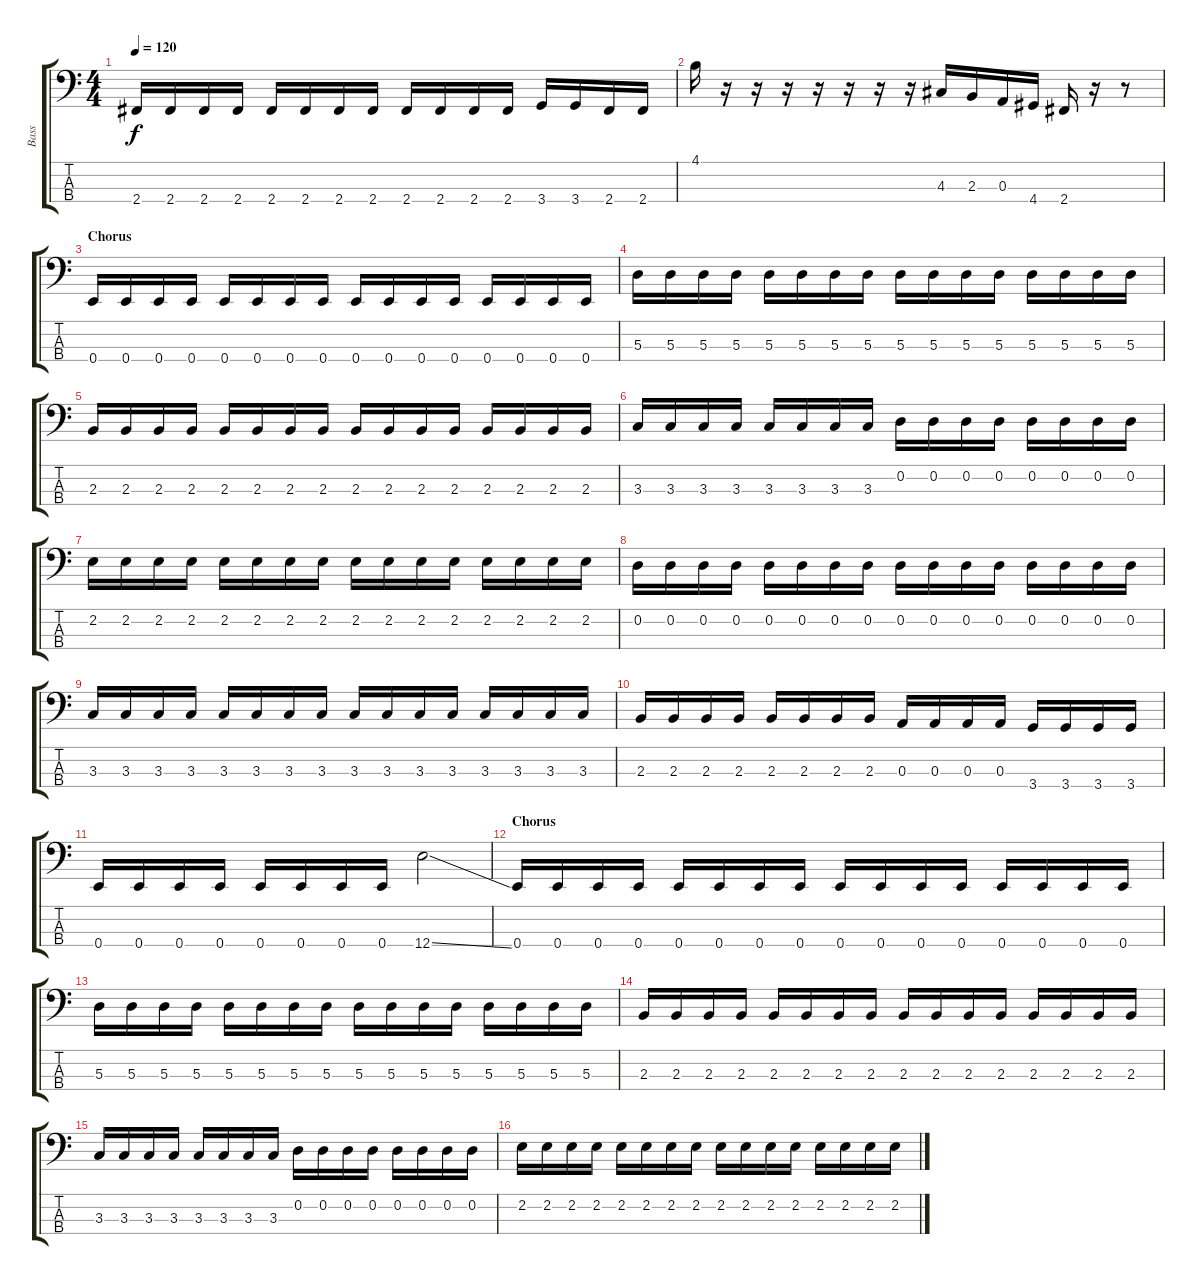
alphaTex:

\track ("Bass" "Bass") {instrument electricbasspick}
\staff {score tabs}
\tuning (G2 D2 A1 E1) {hide}
\ts (4 4)
\tempo 120
\clef f4
\ks c
2.4.16{dy f} 2.4.16 2.4.16 2.4.16 2.4.16 2.4.16 2.4.16 2.4.16 2.4.16 2.4.16 2.4.16 2.4.16 3.4.16 3.4.16 2.4.16 2.4.16 |
4.1.16 r.16 r.16 r.16 r.16 r.16 r.16 r.16 4.3.16 2.3.16 0.3.16 4.4.16 2.4.16 r.16 r.8 |
\section ("" "Chorus")
0.4.16 0.4.16 0.4.16 0.4.16 0.4.16 0.4.16 0.4.16 0.4.16 0.4.16 0.4.16 0.4.16 0.4.16 0.4.16 0.4.16 0.4.16 0.4.16 |
5.3.16 5.3.16 5.3.16 5.3.16 5.3.16 5.3.16 5.3.16 5.3.16 5.3.16 5.3.16 5.3.16 5.3.16 5.3.16 5.3.16 5.3.16 5.3.16 |
2.3.16 2.3.16 2.3.16 2.3.16 2.3.16 2.3.16 2.3.16 2.3.16 2.3.16 2.3.16 2.3.16 2.3.16 2.3.16 2.3.16 2.3.16 2.3.16 |
3.3.16 3.3.16 3.3.16 3.3.16 3.3.16 3.3.16 3.3.16 3.3.16 0.2.16 0.2.16 0.2.16 0.2.16 0.2.16 0.2.16 0.2.16 0.2.16 |
2.2.16 2.2.16 2.2.16 2.2.16 2.2.16 2.2.16 2.2.16 2.2.16 2.2.16 2.2.16 2.2.16 2.2.16 2.2.16 2.2.16 2.2.16 2.2.16 |
0.2.16 0.2.16 0.2.16 0.2.16 0.2.16 0.2.16 0.2.16 0.2.16 0.2.16 0.2.16 0.2.16 0.2.16 0.2.16 0.2.16 0.2.16 0.2.16 |
3.3.16 3.3.16 3.3.16 3.3.16 3.3.16 3.3.16 3.3.16 3.3.16 3.3.16 3.3.16 3.3.16 3.3.16 3.3.16 3.3.16 3.3.16 3.3.16 |
2.3.16 2.3.16 2.3.16 2.3.16 2.3.16 2.3.16 2.3.16 2.3.16 0.3.16 0.3.16 0.3.16 0.3.16 3.4.16 3.4.16 3.4.16 3.4.16 |
0.4.16 0.4.16 0.4.16 0.4.16 0.4.16 0.4.16 0.4.16 0.4.16 12.4{ss}.2 |
\section ("" "Chorus")
0.4.16 0.4.16 0.4.16 0.4.16 0.4.16 0.4.16 0.4.16 0.4.16 0.4.16 0.4.16 0.4.16 0.4.16 0.4.16 0.4.16 0.4.16 0.4.16 |
5.3.16 5.3.16 5.3.16 5.3.16 5.3.16 5.3.16 5.3.16 5.3.16 5.3.16 5.3.16 5.3.16 5.3.16 5.3.16 5.3.16 5.3.16 5.3.16 |
2.3.16 2.3.16 2.3.16 2.3.16 2.3.16 2.3.16 2.3.16 2.3.16 2.3.16 2.3.16 2.3.16 2.3.16 2.3.16 2.3.16 2.3.16 2.3.16 |
3.3.16 3.3.16 3.3.16 3.3.16 3.3.16 3.3.16 3.3.16 3.3.16 0.2.16 0.2.16 0.2.16 0.2.16 0.2.16 0.2.16 0.2.16 0.2.16 |
2.2.16 2.2.16 2.2.16 2.2.16 2.2.16 2.2.16 2.2.16 2.2.16 2.2.16 2.2.16 2.2.16 2.2.16 2.2.16 2.2.16 2.2.16 2.2.16
